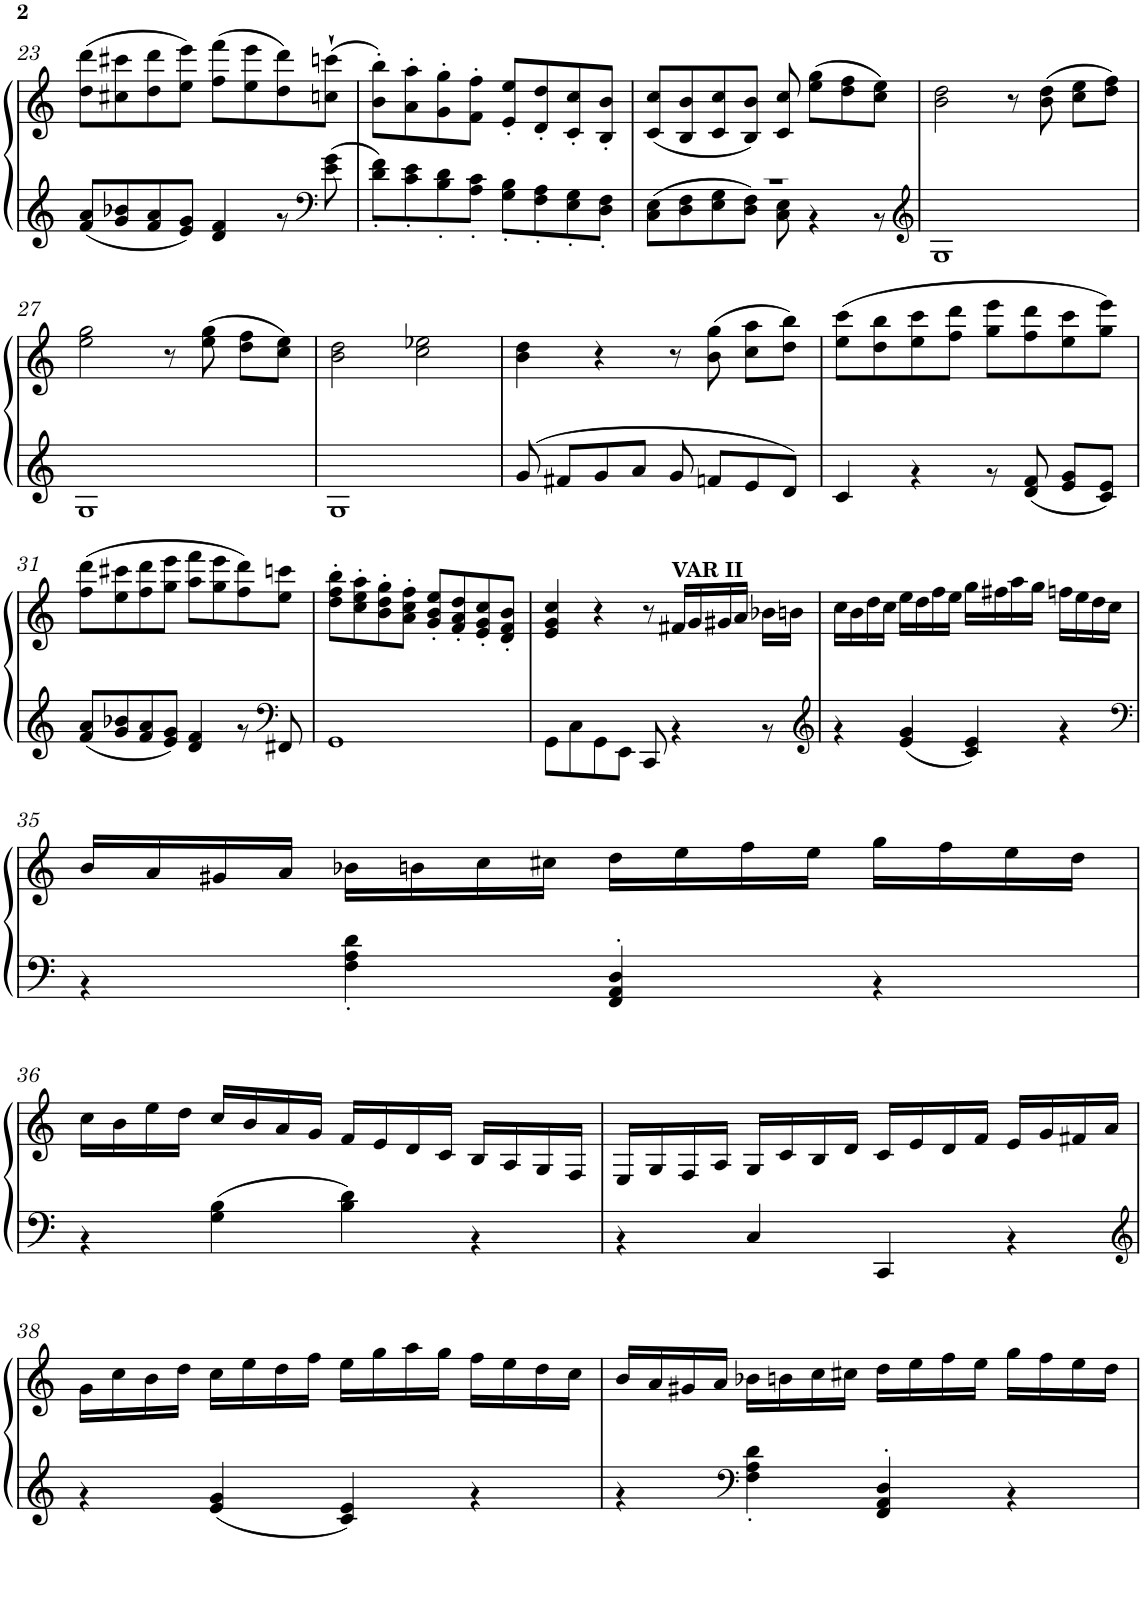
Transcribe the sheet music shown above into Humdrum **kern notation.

**kern	**kern
*part1	*part1
*staff2	*staff1
*I"Piano	*
*I'Pno.	*
!!LO:PB:g=z
*clefG2	*clefG2
*k[]	*k[]
*M4/4	*M4/4
=23	=23
*^	*
1ryy	8f/ 8a/L	(>8dd\ 8ddd\L
.	8g/ 8b-X/	8cc#X\ 8ccc#X\
.	8f/ 8a/	8dd\ 8ddd\
.	8e/ 8g/J	8ee\ 8eee\J)
.	4d/ 4f/	(>8ff\ 8fff\L
.	.	8ee\ 8eee\
.	8r	8dd\ 8ddd\)
*clefF4	*	*
.	8e\ 8g\	(>8ccn\` 8cccn\`J
=24	=24	=24
1ryy	8d\' 8f\'L	8b\' 8bb\'L)
.	8c\' 8e\'	8a\' 8aa\'
.	8B\' 8d\'	8g\' 8gg\'
.	8A\' 8c\'J	8f\' 8ff\'J
.	8G\' 8B\'L	8e/' 8ee/'L
.	8F\' 8A\'	8d/' 8dd/'
.	8E\' 8G\'	8c/' 8cc/'
.	8D\' 8F\'J	8B/' 8b/'J
=25	=25	=25
1r	8C\ 8E\L	(<8c/ 8cc/L
.	8D\ 8F\	8B/ 8b/
.	8E\ 8G\	8c/ 8cc/
.	8D\ 8F\J	8B/ 8b/J)
.	8C\ 8E\	8c/ 8cc/
.	4r	(>8ee\ 8gg\L
.	.	8dd\ 8ff\
.	8r	8cc\ 8ee\J)
=26	=26	=26
*clefG2	*	*
1ryy	1G	2b\ 2dd\
.	.	8r
.	.	(>8b\ 8dd\
.	.	8cc\ 8ee\L
.	.	8dd\ 8ff\J)
!!LO:LB:g=z
=27	=27	=27
1ryy	1G	2ee\ 2gg\
.	.	8r
.	.	(>8ee\ 8gg\
.	.	8dd\ 8ff\L
.	.	8cc\ 8ee\J)
=28	=28	=28
1ryy	1G	2b\ 2dd\
.	.	2cc\ 2ee-X\
=29	=29	=29
*	*	*^
1ryy	8g/	4b\ 4dd\	4ryy
.	8f#X/L	.	.
.	8g/	4r	2.ryy
.	8a/J	.	.
.	8g/	8r	.
.	8fn/L	(>8b\ 8gg\	.
.	8e/	8cc\ 8aa\L	.
.	8d/J	8dd\ 8bb\J)	.
*	*	*v	*v
=30	=30	=30
1ryy	4c/	(>8ee\ 8ccc\L
.	.	8dd\ 8bb\
.	4r	8ee\ 8ccc\
.	.	8ff\ 8ddd\J
.	8r	8gg\ 8eee\L
.	8d/ 8f/	8ff\ 8ddd\
.	8e/ 8g/L	8ee\ 8ccc\
.	8c/ 8e/J	8gg\ 8eee\J)
!!LO:LB:g=z
=31	=31	=31
1ryy	8f/ 8a/L	(>8ff\ 8ddd\L
.	8g/ 8b-X/	8ee\ 8ccc#X\
.	8f/ 8a/	8ff\ 8ddd\
.	8e/ 8g/J	8gg\ 8eee\J
.	4d/ 4f/	8aa\ 8fff\L
.	.	8gg\ 8eee\
.	8r	8ff\ 8ddd\)
*clefF4	*	*
.	8FF#X/	8ee\ 8cccn\J
=32	=32	=32
1ryy	1GG	8dd\' 8ff\' 8bb\'L
.	.	8cc\' 8ee\' 8aa\'
.	.	8b\' 8dd\' 8gg\'
.	.	8a\' 8cc\' 8ff\'J
.	.	8g/' 8b/' 8ee/'L
.	.	8f/' 8a/' 8dd/'
.	.	8e/' 8g/' 8cc/'
.	.	8d/' 8f/' 8b/'J
=33	=33	=33
2ryy	8GG\L	4e/ 4g/ 4cc/
.	8C\	.
.	8GG\	4r
.	8EE\J	.
8ryy	8CC/	8r
!	!	!LO:TX:a:B:t=VAR II
4ryy	4r	16f#X/LL
.	.	16g/
.	.	16g#X/
.	.	16a/JJ
8ryy	8r	16b-X\LL
.	.	16bn\JJ
=34	=34	=34
*clefG2	*	*
1ryy	4r	16cc\LL
.	.	16b\
.	.	16dd\
.	.	16cc\JJ
.	4e/ 4g/	16ee\LL
.	.	16dd\
.	.	16ff\
.	.	16ee\JJ
.	4c/ 4e/	16gg\LL
.	.	16ff#X\
.	.	16aa\
.	.	16gg\JJ
.	4r	16ffn\LL
.	.	16ee\
.	.	16dd\
.	.	16cc\JJ
!!LO:LB:g=z
=35	=35	=35
*clefF4	*	*
1ryy	4r	16b/LL
.	.	16a/
.	.	16g#X/
.	.	16a/JJ
.	4F\' 4A\' 4d\'	16b-X\LL
.	.	16bn\
.	.	16cc\
.	.	16cc#X\JJ
.	4FF/' 4AA/' 4D/'	16dd\LL
.	.	16ee\
.	.	16ff\
.	.	16ee\JJ
.	4r	16gg\LL
.	.	16ff\
.	.	16ee\
.	.	16dd\JJ
!!LO:LB:g=z
=36	=36	=36
1ryy	4r	16cc\LL
.	.	16b\
.	.	16ee\
.	.	16dd\JJ
.	4G\ 4B\	16cc/LL
.	.	16b/
.	.	16a/
.	.	16g/JJ
.	4B\ 4d\	16f/LL
.	.	16e/
.	.	16d/
.	.	16c/JJ
.	4r	16B/LL
.	.	16A/
.	.	16G/
.	.	16F/JJ
=37	=37	=37
1ryy	4r	16E/LL
.	.	16G/
.	.	16F/
.	.	16A/JJ
.	4C/	16G/LL
.	.	16c/
.	.	16B/
.	.	16d/JJ
.	4CC/	16c/LL
.	.	16e/
.	.	16d/
.	.	16f/JJ
.	4r	16e/LL
.	.	16g/
.	.	16f#X/
.	.	16a/JJ
!!LO:LB:g=z
=38	=38	=38
*clefG2	*	*
1ryy	4r	16g\LL
.	.	16cc\
.	.	16b\
.	.	16dd\JJ
.	4e/ 4g/	16cc\LL
.	.	16ee\
.	.	16dd\
.	.	16ff\JJ
.	4c/ 4e/	16ee\LL
.	.	16gg\
.	.	16aa\
.	.	16gg\JJ
.	4r	16ff\LL
.	.	16ee\
.	.	16dd\
.	.	16cc\JJ
=39	=39	=39
1ryy	4r	16b/LL
.	.	16a/
.	.	16g#X/
.	.	16a/JJ
*clefF4	*	*
.	4F\' 4A\' 4d\'	16b-X\LL
.	.	16bn\
.	.	16cc\
.	.	16cc#X\JJ
.	4FF/' 4AA/' 4D/'	16dd\LL
.	.	16ee\
.	.	16ff\
.	.	16ee\JJ
.	4r	16gg\LL
.	.	16ff\
.	.	16ee\
.	.	16dd\JJ
*v	*v	*
=	=
*-	*-
